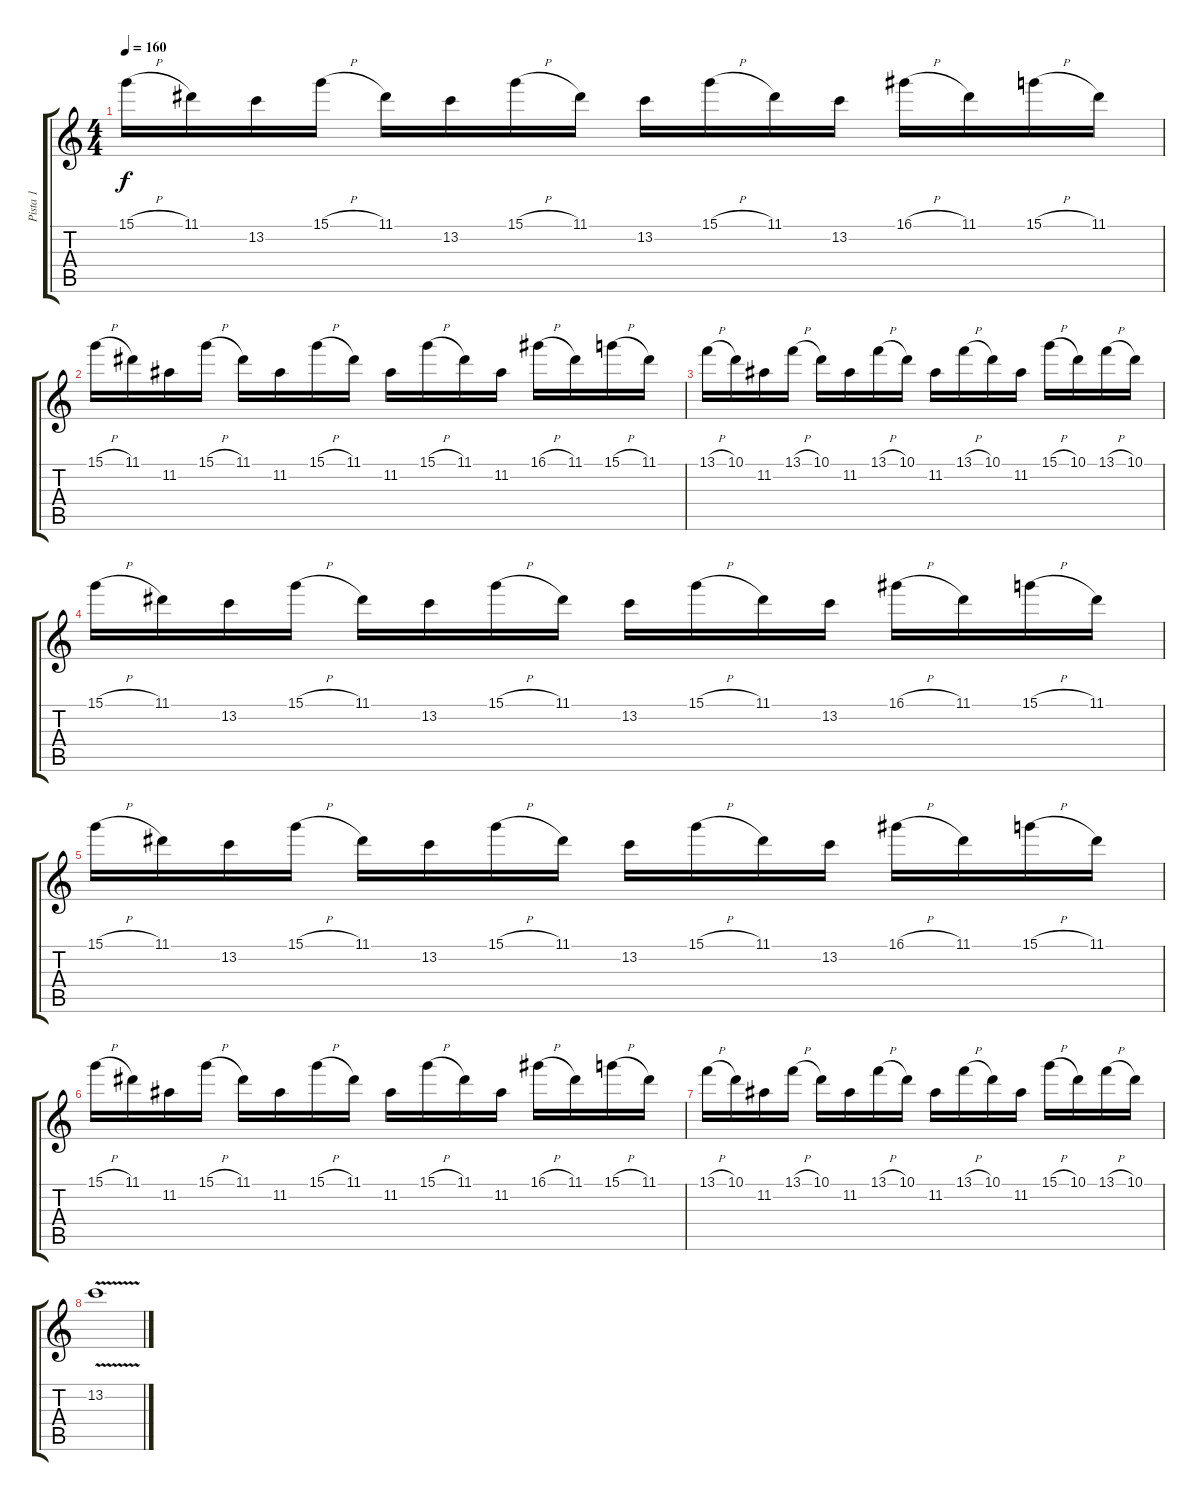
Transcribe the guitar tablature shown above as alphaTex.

\track ("Pista 1" "Pista 1") {instrument overdrivenguitar}
\staff {score tabs}
\tuning (E4 B3 G3 D3 A2 E2) {hide}
\ts (4 4)
\tempo 160
\clef g2
\ks c
15.1{h}.16{dy f} 11.1.16 13.2.16 15.1{h}.16 11.1.16 13.2.16 15.1{h}.16 11.1.16 13.2.16 15.1{h}.16 11.1.16 13.2.16 16.1{h}.16 11.1.16 15.1{h}.16 11.1.16 |
15.1{h}.16 11.1.16 11.2.16 15.1{h}.16 11.1.16 11.2.16 15.1{h}.16 11.1.16 11.2.16 15.1{h}.16 11.1.16 11.2.16 16.1{h}.16 11.1.16 15.1{h}.16 11.1.16 |
13.1{h}.16 10.1.16 11.2.16 13.1{h}.16 10.1.16 11.2.16 13.1{h}.16 10.1.16 11.2.16 13.1{h}.16 10.1.16 11.2.16 15.1{h}.16 10.1.16 13.1{h}.16 10.1.16 |
15.1{h}.16 11.1.16 13.2.16 15.1{h}.16 11.1.16 13.2.16 15.1{h}.16 11.1.16 13.2.16 15.1{h}.16 11.1.16 13.2.16 16.1{h}.16 11.1.16 15.1{h}.16 11.1.16 |
15.1{h}.16 11.1.16 13.2.16 15.1{h}.16 11.1.16 13.2.16 15.1{h}.16 11.1.16 13.2.16 15.1{h}.16 11.1.16 13.2.16 16.1{h}.16 11.1.16 15.1{h}.16 11.1.16 |
15.1{h}.16 11.1.16 11.2.16 15.1{h}.16 11.1.16 11.2.16 15.1{h}.16 11.1.16 11.2.16 15.1{h}.16 11.1.16 11.2.16 16.1{h}.16 11.1.16 15.1{h}.16 11.1.16 |
13.1{h}.16 10.1.16 11.2.16 13.1{h}.16 10.1.16 11.2.16 13.1{h}.16 10.1.16 11.2.16 13.1{h}.16 10.1.16 11.2.16 15.1{h}.16 10.1.16 13.1{h}.16 10.1.16 |
13.2{v}.1{volume 2}
